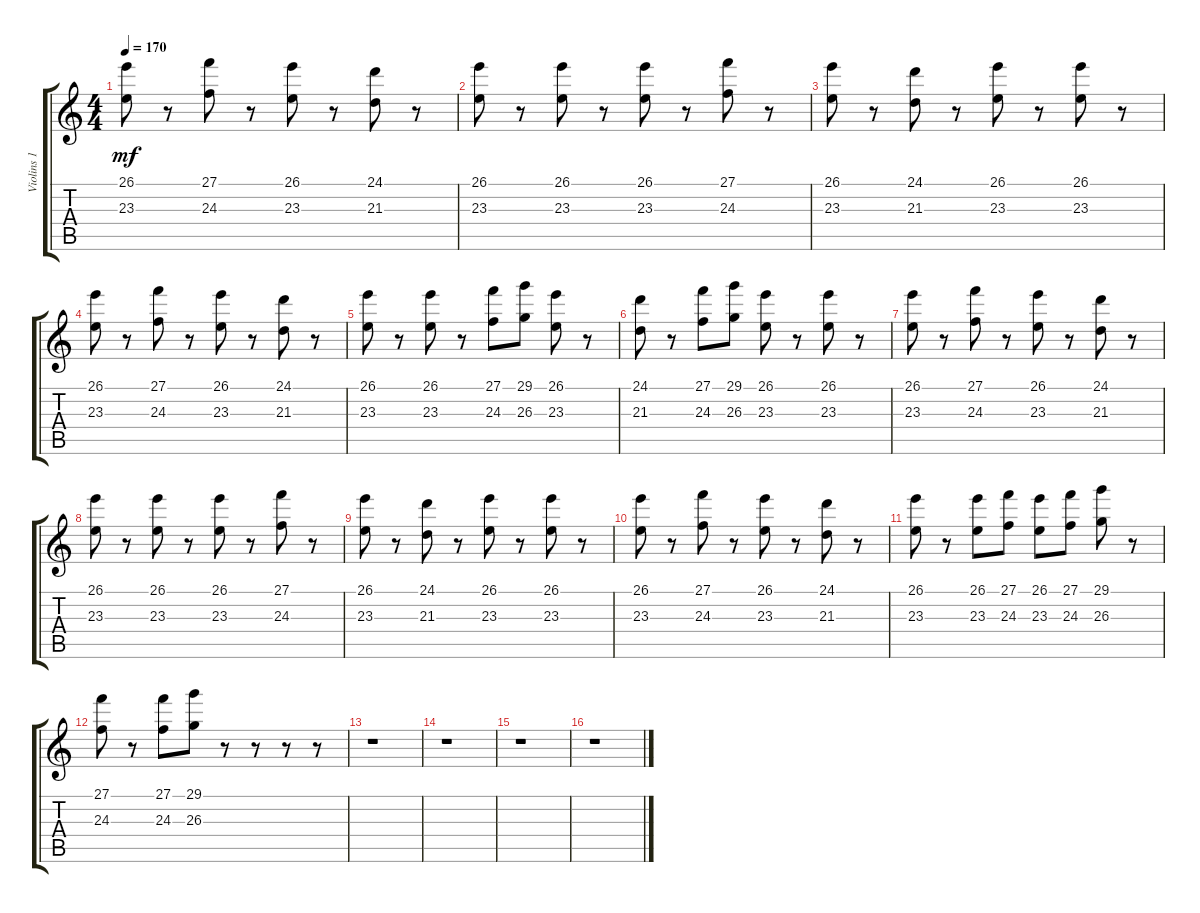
\track ("Violins 1" "Violins 1") {instrument synthstrings1}
\staff {score tabs}
\tuning (D4 A3 F3 C3 G2 C2) {hide}
\ts (4 4)
\tempo 170
\clef g2
\ks c
(26.1 23.3).8{dy mf} r.8 (27.1 24.3).8 r.8 (26.1 23.3).8 r.8 (24.1 21.3).8 r.8 |
(26.1 23.3).8 r.8 (26.1 23.3).8 r.8 (26.1 23.3).8 r.8 (27.1 24.3).8 r.8 |
(26.1 23.3).8 r.8 (24.1 21.3).8 r.8 (26.1 23.3).8 r.8 (26.1 23.3).8 r.8 |
(26.1 23.3).8 r.8 (27.1 24.3).8 r.8 (26.1 23.3).8 r.8 (24.1 21.3).8 r.8 |
(26.1 23.3).8 r.8 (26.1 23.3).8 r.8 (27.1 24.3).8 (29.1 26.3).8 (26.1 23.3).8 r.8 |
(24.1 21.3).8 r.8 (27.1 24.3).8 (29.1 26.3).8 (26.1 23.3).8 r.8 (26.1 23.3).8 r.8 |
(26.1 23.3).8 r.8 (27.1 24.3).8 r.8 (26.1 23.3).8 r.8 (24.1 21.3).8 r.8 |
(26.1 23.3).8 r.8 (26.1 23.3).8 r.8 (26.1 23.3).8 r.8 (27.1 24.3).8 r.8 |
(26.1 23.3).8 r.8 (24.1 21.3).8 r.8 (26.1 23.3).8 r.8 (26.1 23.3).8 r.8 |
(26.1 23.3).8 r.8 (27.1 24.3).8 r.8 (26.1 23.3).8 r.8 (24.1 21.3).8 r.8 |
(26.1 23.3).8 r.8 (26.1 23.3).8 (27.1 24.3).8 (26.1 23.3).8 (27.1 24.3).8 (29.1 26.3).8 r.8 |
(27.1 24.3).8 r.8 (27.1 24.3).8 (29.1 26.3).8 r.8 r.8 r.8 r.8 |
r.1 |
r.1 |
r.1 |
r.1
